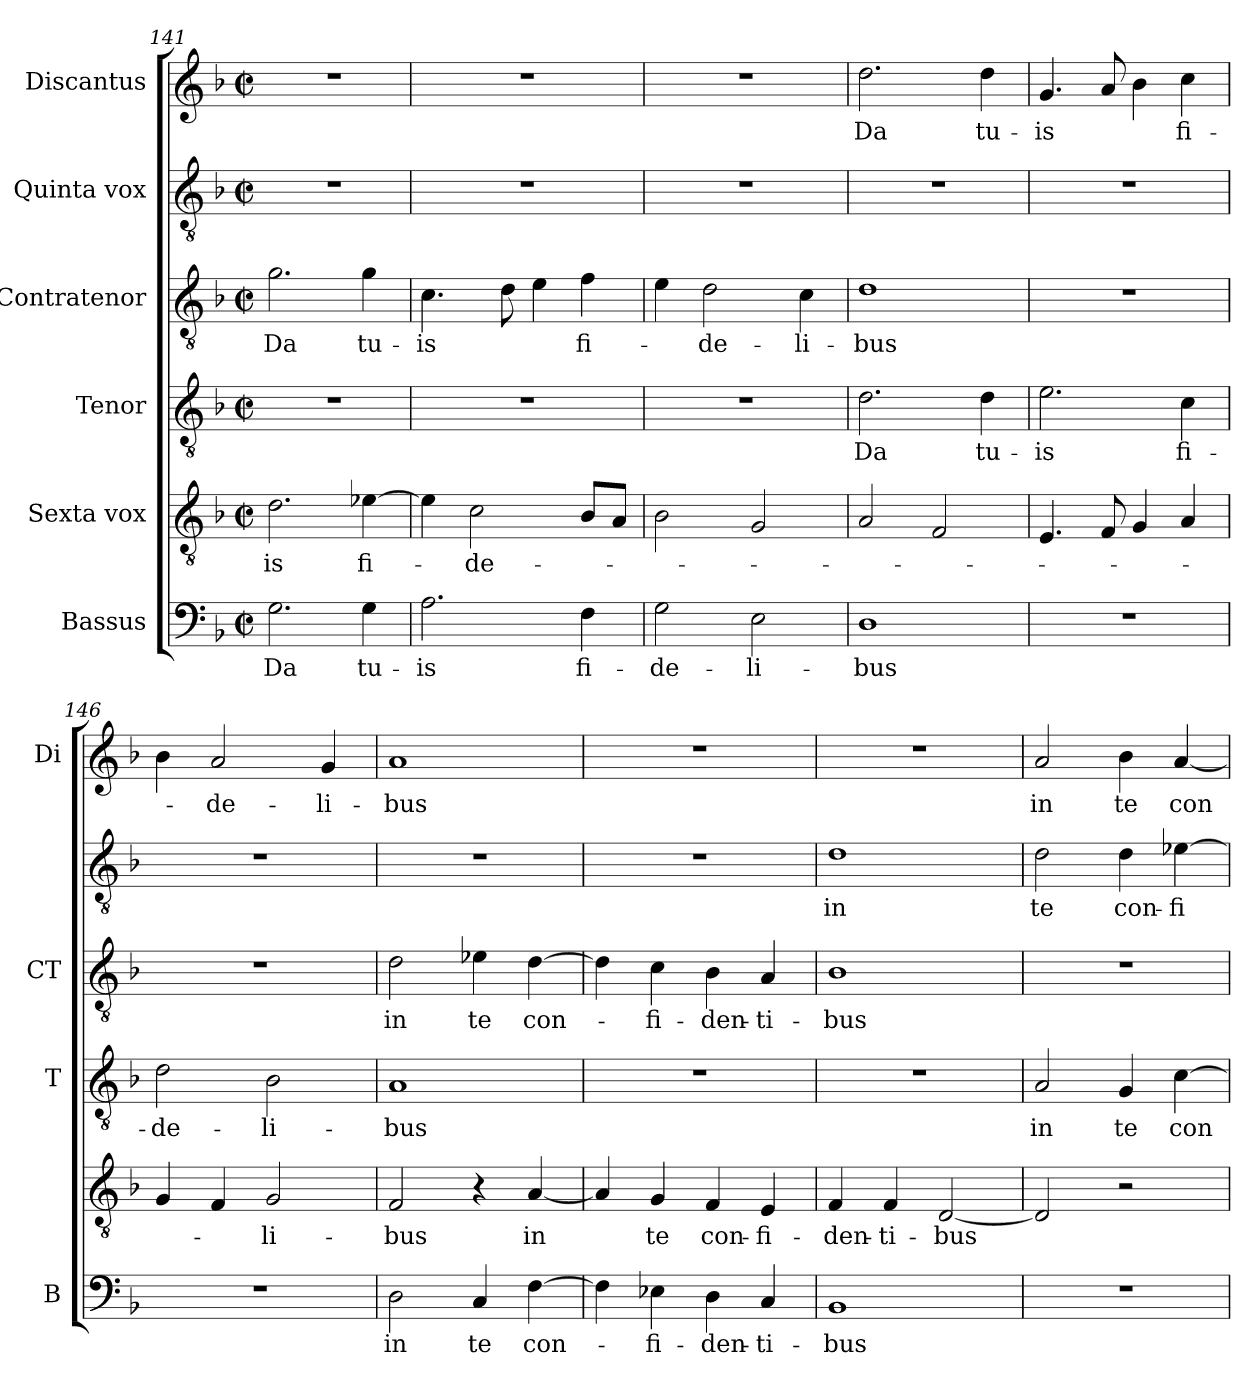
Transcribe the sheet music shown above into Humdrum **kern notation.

**kern	**text	**kern	**text	**kern	**text	**kern	**text	**kern	**text	**kern	**text
*part6	*part6	*part5	*part5	*part4	*part4	*part3	*part3	*part2	*part2	*part1	*part1
*staff6	*staff6	*staff5	*staff5	*staff4	*staff4	*staff3	*staff3	*staff2	*staff2	*staff1	*staff1
*I"Bassus	*	*I"Sexta vox	*	*I"Tenor	*	*I"Contratenor	*	*I"Quinta vox	*	*I"Discantus	*
*I'B	*	*	*	*I'T	*	*I'CT	*	*	*	*I'Di	*
*clefF4	*	*clefGv2	*	*clefGv2	*	*clefGv2	*	*clefGv2	*	*clefG2	*
*k[b-]	*	*k[b-]	*	*k[b-]	*	*k[b-]	*	*k[b-]	*	*k[b-]	*
*F:	*	*F:	*	*F:	*	*F:	*	*F:	*	*F:	*
*M2/2	*	*M2/2	*	*M2/2	*	*M2/2	*	*M2/2	*	*M2/2	*
*met(c|)	*	*met(c|)	*	*met(c|)	*	*met(c|)	*	*met(c|)	*	*met(c|)	*
=141	=141	=141	=141	=141	=141	=141	=141	=141	=141	=141	=141
!	!LO:LY:b	!	!LO:LY:b	!	!	!	!LO:LY:b	!	!	!	!
2.G\	Da	2.d\	-is	1r	.	2.g\	Da	1r	.	1r	.
!	!LO:LY:b	!	!LO:LY:b	!	!	!	!LO:LY:b	!	!	!	!
4G\	tu-	[4e-X\	fi-	.	.	4g\	tu-	.	.	.	.
=142	=142	=142	=142	=142	=142	=142	=142	=142	=142	=142	=142
!	!LO:LY:b	!	!	!	!	!	!LO:LY:b	!	!	!	!
2.A\	-is	4e-\]	.	1r	.	4.c\	-is	1r	.	1r	.
!	!	!	!LO:LY:b	!	!	!	!	!	!	!	!
.	.	2c\	-de-	.	.	.	.	.	.	.	.
.	.	.	.	.	.	8d\	.	.	.	.	.
.	.	.	.	.	.	4e\	.	.	.	.	.
!	!LO:LY:b	!	!	!	!	!	!LO:LY:b	!	!	!	!
4F\	fi-	8B-/L	.	.	.	4f\	fi-	.	.	.	.
.	.	8A/J	.	.	.	.	.	.	.	.	.
=143	=143	=143	=143	=143	=143	=143	=143	=143	=143	=143	=143
!	!LO:LY:b	!	!	!	!	!	!	!	!	!	!
2G\	-de-	2B-\	.	1r	.	4e\	.	1r	.	1r	.
!	!	!	!	!	!	!	!LO:LY:b	!	!	!	!
.	.	.	.	.	.	2d\	-de-	.	.	.	.
!	!LO:LY:b	!	!	!	!	!	!	!	!	!	!
2E\	-li-	2G/	.	.	.	.	.	.	.	.	.
!	!	!	!	!	!	!	!LO:LY:b	!	!	!	!
.	.	.	.	.	.	4c\	-li-	.	.	.	.
!!LO:PB:g=z
=144	=144	=144	=144	=144	=144	=144	=144	=144	=144	=144	=144
!	!LO:LY:b	!	!	!	!LO:LY:b	!	!LO:LY:b	!	!	!	!LO:LY:b
1D	-bus	2A/	.	2.d\	Da	1d	-bus	1r	.	2.dd\	Da
.	.	2F/	.	.	.	.	.	.	.	.	.
!	!	!	!	!	!LO:LY:b	!	!	!	!	!	!LO:LY:b
.	.	.	.	4d\	tu-	.	.	.	.	4dd\	tu-
=145	=145	=145	=145	=145	=145	=145	=145	=145	=145	=145	=145
!	!	!	!	!	!LO:LY:b	!	!	!	!	!	!LO:LY:b
1r	.	4.E/	.	2.e\	-is	1r	.	1r	.	4.g/	-is
.	.	8F/	.	.	.	.	.	.	.	8a/	.
.	.	4G/	.	.	.	.	.	.	.	4b-\	.
!	!	!	!	!	!LO:LY:b	!	!	!	!	!	!LO:LY:b
.	.	4A/	.	4c\	fi-	.	.	.	.	4cc\	fi-
=146	=146	=146	=146	=146	=146	=146	=146	=146	=146	=146	=146
!	!	!	!	!	!LO:LY:b	!	!	!	!	!	!
1r	.	4G/	.	2d\	-de-	1r	.	1r	.	4b-\	.
!	!	!	!	!	!	!	!	!	!	!	!LO:LY:b
.	.	4F/	.	.	.	.	.	.	.	2a/	-de-
!	!	!	!LO:LY:b	!	!LO:LY:b	!	!	!	!	!	!
.	.	2G/	-li-	2B-\	-li-	.	.	.	.	.	.
!	!	!	!	!	!	!	!	!	!	!	!LO:LY:b
.	.	.	.	.	.	.	.	.	.	4g/	-li-
=147	=147	=147	=147	=147	=147	=147	=147	=147	=147	=147	=147
!	!LO:LY:b	!	!LO:LY:b	!	!LO:LY:b	!	!LO:LY:b	!	!	!	!LO:LY:b
2D\	in	2F/	-bus	1A	-bus	2d\	in	1r	.	1a	-bus
!	!LO:LY:b	!	!	!	!	!	!LO:LY:b	!	!	!	!
4C/	te	4r	.	.	.	4e-X\	te	.	.	.	.
!	!LO:LY:b	!	!LO:LY:b	!	!	!	!LO:LY:b	!	!	!	!
[4F\	con-	[4A/	in	.	.	[4d\	con-	.	.	.	.
=148	=148	=148	=148	=148	=148	=148	=148	=148	=148	=148	=148
4F\]	.	4A/]	.	1r	.	4d\]	.	1r	.	1r	.
!	!LO:LY:b	!	!LO:LY:b	!	!	!	!LO:LY:b	!	!	!	!
4E-X\	-fi-	4G/	te	.	.	4c\	-fi-	.	.	.	.
!	!LO:LY:b	!	!LO:LY:b	!	!	!	!LO:LY:b	!	!	!	!
4D\	-den-	4F/	con-	.	.	4B-\	-den-	.	.	.	.
!	!LO:LY:b	!	!LO:LY:b	!	!	!	!LO:LY:b	!	!	!	!
4C/	-ti-	4E/	-fi-	.	.	4A/	-ti-	.	.	.	.
=149	=149	=149	=149	=149	=149	=149	=149	=149	=149	=149	=149
!	!LO:LY:b	!	!LO:LY:b	!	!	!	!LO:LY:b	!	!LO:LY:b	!	!
1BB-	-bus	4F/	-den-	1r	.	1B-	-bus	1d	in	1r	.
!	!	!	!LO:LY:b	!	!	!	!	!	!	!	!
.	.	4F/	-ti-	.	.	.	.	.	.	.	.
!	!	!	!LO:LY:b	!	!	!	!	!	!	!	!
.	.	[2D/	-bus	.	.	.	.	.	.	.	.
!!LO:LB:g=z
=150	=150	=150	=150	=150	=150	=150	=150	=150	=150	=150	=150
!	!	!	!	!	!LO:LY:b	!	!	!	!LO:LY:b	!	!LO:LY:b
1r	.	2D/]	.	2A/	in	1r	.	2d\	te	2a/	in
!	!	!	!	!	!LO:LY:b	!	!	!	!LO:LY:b	!	!LO:LY:b
.	.	2r	.	4G/	te	.	.	4d\	con-	4b-\	te
!	!	!	!	!	!LO:LY:b	!	!	!	!LO:LY:b	!	!LO:LY:b
.	.	.	.	[4c\	con-	.	.	[4e-X\	-fi-	[4a/	con-
=	=	=	=	=	=	=	=	=	=	=	=
*-	*-	*-	*-	*-	*-	*-	*-	*-	*-	*-	*-
